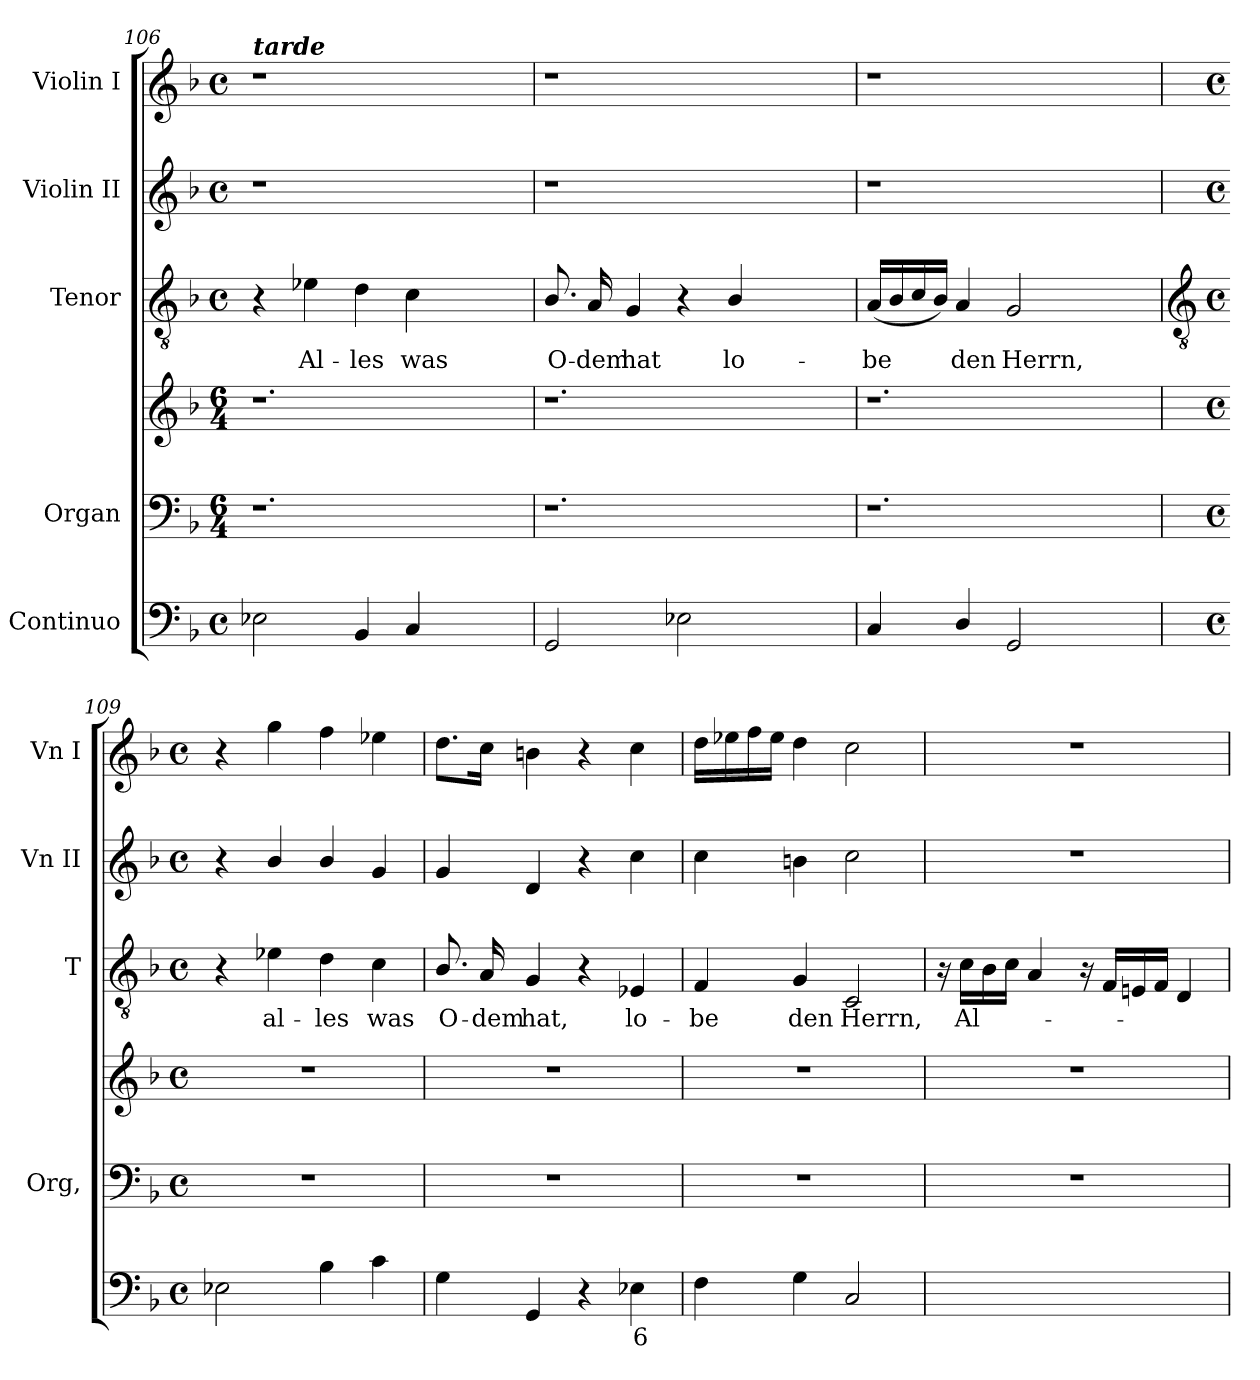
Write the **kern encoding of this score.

**kern	**text	**kern	**kern	**kern	**text	**kern	**kern
*part5	*part5	*part4	*part4	*part3	*part3	*part2	*part1
*staff6	*staff6	*staff5	*staff4	*staff3	*staff3	*staff2	*staff1
*I"Continuo	*	*I"Organ	*	*I"Tenor	*	*I"Violin II	*I"Violin I
*	*	*I'Org,	*	*I'T	*	*I'Vn II	*I'Vn I
*clefF4	*	*clefF4	*clefG2	*clefGv2	*	*clefG2	*clefG2
*k[b-]	*	*k[b-]	*k[b-]	*k[b-]	*	*k[b-]	*k[b-]
*F:	*	*F:	*F:	*F:	*	*F:	*F:
*M4/4	*	*M6/4	*M6/4	*M4/4	*	*M4/4	*M4/4
*met(c)	*	*	*	*met(c)	*	*met(c)	*met(c)
=106	=106	=106	=106	=106	=106	=106	=106
!	!	!	!	!	!	!	!LO:TX:a:Bi:t=tarde
2E-X	.	1.r	1.r	4r	.	1r	1r
!	!	!	!	!	!LO:LY:b	!	!
.	.	.	.	4e-X	Al-	.	.
!	!	!	!	!	!LO:LY:b	!	!
4BB-	.	.	.	4d	-les	.	.
!	!	!	!	!	!LO:LY:b	!	!
4C	.	.	.	4c	was	.	.
2ryy	.	.	.	2ryy	.	2ryy	2ryy
=107	=107	=107	=107	=107	=107	=107	=107
!	!	!	!	!	!LO:LY:b	!	!
2GG	.	1.r	1.r	8.B-/	O-	1r	1r
!	!	!	!	!	!LO:LY:b	!	!
.	.	.	.	16A	-dem	.	.
!	!	!	!	!	!LO:LY:b	!	!
.	.	.	.	4G	hat	.	.
2E-X	.	.	.	4r	.	.	.
!	!	!	!	!	!LO:LY:b	!	!
.	.	.	.	4B-/	lo-	.	.
2ryy	.	.	.	2ryy	.	2ryy	2ryy
=108	=108	=108	=108	=108	=108	=108	=108
!	!	!	!	!	!LO:LY:b	!	!
4C	.	1.r	1.r	(<16A/LL	-be	1r	1r
.	.	.	.	16B-/	.	.	.
.	.	.	.	16c/	.	.	.
.	.	.	.	16B-/JJ)	.	.	.
!	!	!	!	!	!LO:LY:b	!	!
4D/	.	.	.	4A	den	.	.
!	!	!	!	!	!LO:LY:b	!	!
2GG	.	.	.	2G	Herrn,	.	.
2ryy	.	.	.	2ryy	.	2ryy	2ryy
!!LO:LB:g=z
=109	=109	=109	=109	=109	=109	=109	=109
*	*	*	*	*clefGv2	*	*	*
*M4/4	*	*M4/4	*M4/4	*M4/4	*	*M4/4	*M4/4
*met(c)	*	*met(c)	*met(c)	*met(c)	*	*met(c)	*met(c)
2E-X	.	1r	1r	4r	.	4r	4r
!	!	!	!	!	!LO:LY:b	!	!
.	.	.	.	4e-X	al-	4b-/	4gg
!	!	!	!	!	!LO:LY:b	!	!
4B-	.	.	.	4d	-les	4b-/	4ff
!	!	!	!	!	!LO:LY:b	!	!
4c	.	.	.	4c	was	4g	4ee-X
=110	=110	=110	=110	=110	=110	=110	=110
!	!	!	!	!	!LO:LY:b	!	!
4G	.	1r	1r	8.B-/	O-	4g	8.ddL
!	!	!	!	!	!LO:LY:b	!	!
.	.	.	.	16A	-dem	.	16ccJ
!	!	!	!	!	!LO:LY:b	!	!
4GG	.	.	.	4G	hat,	4d	4bn
4r	.	.	.	4r	.	4r	4r
!	!LO:LY:b	!	!	!	!LO:LY:b	!	!
4E-X	6	.	.	4E-X	lo-	4cc	4cc
=111	=111	=111	=111	=111	=111	=111	=111
!	!	!	!	!	!LO:LY:b	!	!
4F	.	1r	1r	4F	-be	4cc	16ddLL
.	.	.	.	.	.	.	16ee-X
.	.	.	.	.	.	.	16ff
.	.	.	.	.	.	.	16ee-JJ
!	!	!	!	!	!LO:LY:b	!	!
4G	.	.	.	4G	den	4bn	4dd
!	!	!	!	!	!LO:LY:b	!	!
2C	.	.	.	2C	Herrn,	2cc	2cc
=112	=112	=112	=112	=112	=112	=112	=112
!	!LO:LY:b	!	!	!	!	!	!
[4Cyy	5	1r	1r	16r	.	1r	1r
!	!	!	!	!	!LO:LY:b	!	!
.	.	.	.	16cLL	Al-	.	.
.	.	.	.	16B-	.	.	.
.	.	.	.	16cJJ	.	.	.
!	!LO:LY:b	!	!	!	!	!	!
4Cyy]	6	.	.	4A	.	.	.
!	!LO:LY:b	!	!	!	!	!	!
[4Dyy	5	.	.	16r	.	.	.
.	.	.	.	16FLL	.	.	.
.	.	.	.	16En	.	.	.
.	.	.	.	16FJJ	.	.	.
!	!LO:LY:b	!	!	!	!	!	!
4Dyy]	6	.	.	4D	.	.	.
=	=	=	=	=	=	=	=
*-	*-	*-	*-	*-	*-	*-	*-
